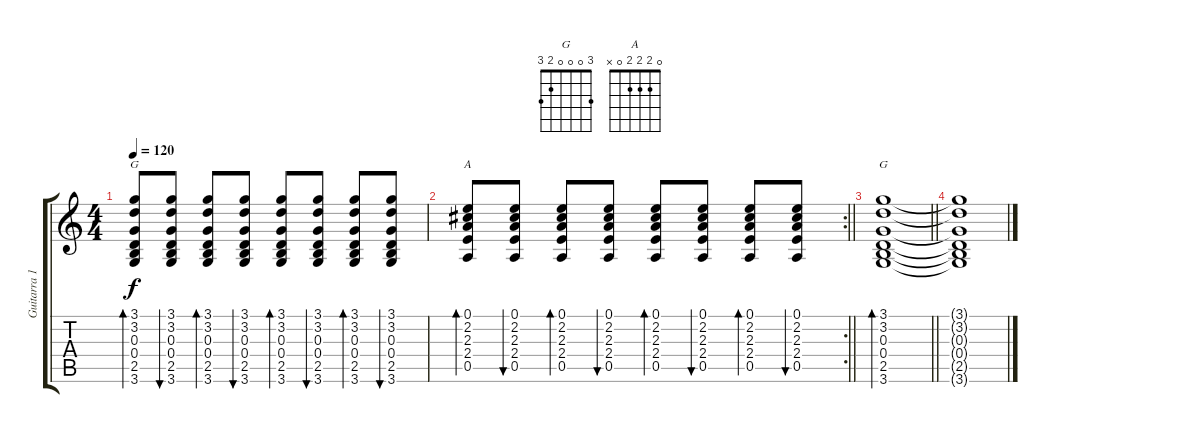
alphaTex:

\track ("Guitarra 1" "Guitarra 1") {instrument acousticguitarsteel}
\staff {score tabs}
\tuning (E4 B3 G3 D3 A2 E2) {hide}
\chord ("G" 3 3 0 0 2 3) {barre 3}
\chord ("A" 0 2 2 2 0 x)
\chord ("G" 3 0 0 0 2 3)
\ts (4 4)
\tempo 120
\clef g2
\ks c
(3.1 3.2 0.3 0.4 2.5 3.6).8{bd 60 ch "G" dy f} (3.1 3.2 0.3 0.4 2.5 3.6).8{bu 60} (3.1 3.2 0.3 0.4 2.5 3.6).8{bd 60} (3.1 3.2 0.3 0.4 2.5 3.6).8{bu 60} (3.1 3.2 0.3 0.4 2.5 3.6).8{bd 60} (3.1 3.2 0.3 0.4 2.5 3.6).8{bu 60} (3.1 3.2 0.3 0.4 2.5 3.6).8{bd 60} (3.1 3.2 0.3 0.4 2.5 3.6).8{bu 60} |
\rc 2
\barLineRight lightlight
(0.1 2.2 2.3 2.4 0.5).8{bd 60 ch "A"} (0.1 2.2 2.3 2.4 0.5).8{bu 60} (0.1 2.2 2.3 2.4 0.5).8{bd 60} (0.1 2.2 2.3 2.4 0.5).8{bu 60} (0.1 2.2 2.3 2.4 0.5).8{bd 60} (0.1 2.2 2.3 2.4 0.5).8{bu 60} (0.1 2.2 2.3 2.4 0.5).8{bd 60} (0.1 2.2 2.3 2.4 0.5).8{bu 60} |
\section ("" "")
\barLineRight lightlight
(3.1 3.2 0.3 0.4 2.5 3.6).1{bd 60 ch "G"} |
\section ("" "")
(3.1{t} 3.2{t} 0.3{t} 0.4{t} 2.5{t} 3.6{t}).1
